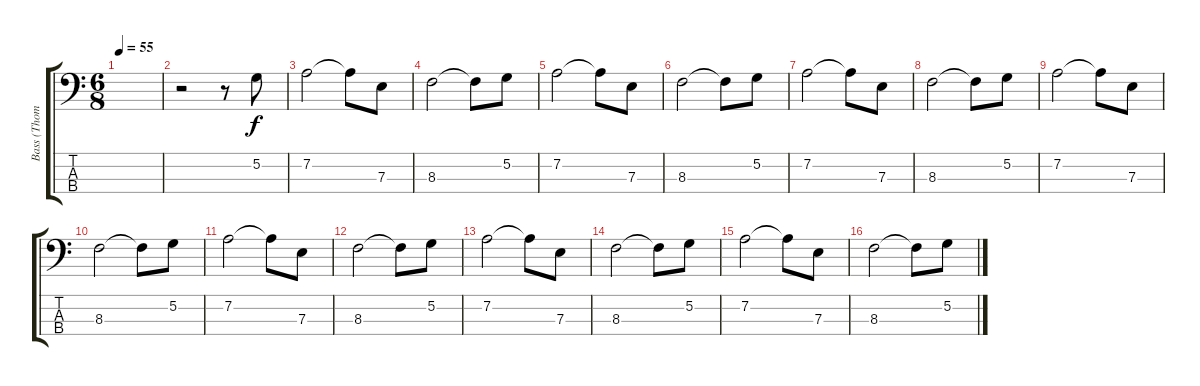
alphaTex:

\track ("Bass (Thompson)" "Bass (Thom") {instrument electricbassfinger}
\staff {score tabs}
\tuning (G2 D2 A1 E1) {hide}
\ts (6 8)
\tempo 55
\clef f4
\ks c
|
r.2 r.8 5.2.8 |
7.2.2 7.2{t}.8 7.3.8 |
8.3.2 8.3{t}.8 5.2.8 |
7.2.2 7.2{t}.8 7.3.8 |
8.3.2 8.3{t}.8 5.2.8 |
7.2.2 7.2{t}.8 7.3.8 |
8.3.2 8.3{t}.8 5.2.8 |
7.2.2 7.2{t}.8 7.3.8 |
8.3.2 8.3{t}.8 5.2.8 |
7.2.2 7.2{t}.8 7.3.8 |
8.3.2 8.3{t}.8 5.2.8 |
7.2.2 7.2{t}.8 7.3.8 |
8.3.2 8.3{t}.8 5.2.8 |
7.2.2 7.2{t}.8 7.3.8 |
8.3.2 8.3{t}.8 5.2.8
